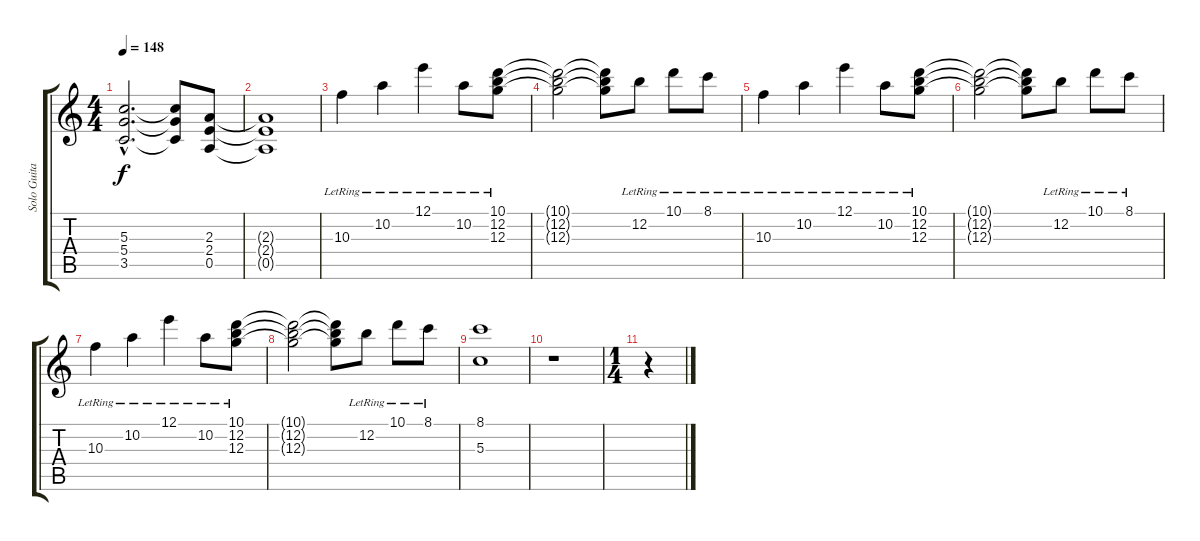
\track ("Solo Guitar" "Solo Guita") {instrument overdrivenguitar}
\staff {score tabs}
\tuning (E4 B3 G3 D3 A2 E2) {hide}
\ts (4 4)
\tempo 148
\clef g2
\ks c
(5.3{hac} 5.4{hac} 3.5{hac}).2{d dy f} (5.3{t} 5.4{t} 3.5{t}).8 (2.3 2.4 0.5).8 |
(2.3{t} 2.4{t} 0.5{t}).1 |
10.3{lr}.4 10.2{lr}.4 12.1{lr}.4 10.2{lr}.8 (10.1{lr} 12.2{lr} 12.3{lr}).8 |
(10.1{t} 12.2{t} 12.3{t}).2 (10.1{t} 12.2{t} 12.3{t}).8 12.2{lr}.8 10.1{lr}.8 8.1{lr}.8 |
10.3{lr}.4 10.2{lr}.4 12.1{lr}.4 10.2{lr}.8 (10.1{lr} 12.2{lr} 12.3{lr}).8 |
(10.1{t} 12.2{t} 12.3{t}).2 (10.1{t} 12.2{t} 12.3{t}).8 12.2{lr}.8 10.1{lr}.8 8.1{lr}.8 |
10.3{lr}.4 10.2{lr}.4 12.1{lr}.4 10.2{lr}.8 (10.1{lr} 12.2{lr} 12.3{lr}).8 |
(10.1{t} 12.2{t} 12.3{t}).2 (10.1{t} 12.2{t} 12.3{t}).8 12.2{lr}.8 10.1{lr}.8 8.1{lr}.8 |
(8.1 5.3).1 |
r.1 |
\ts (1 4)
r.4
